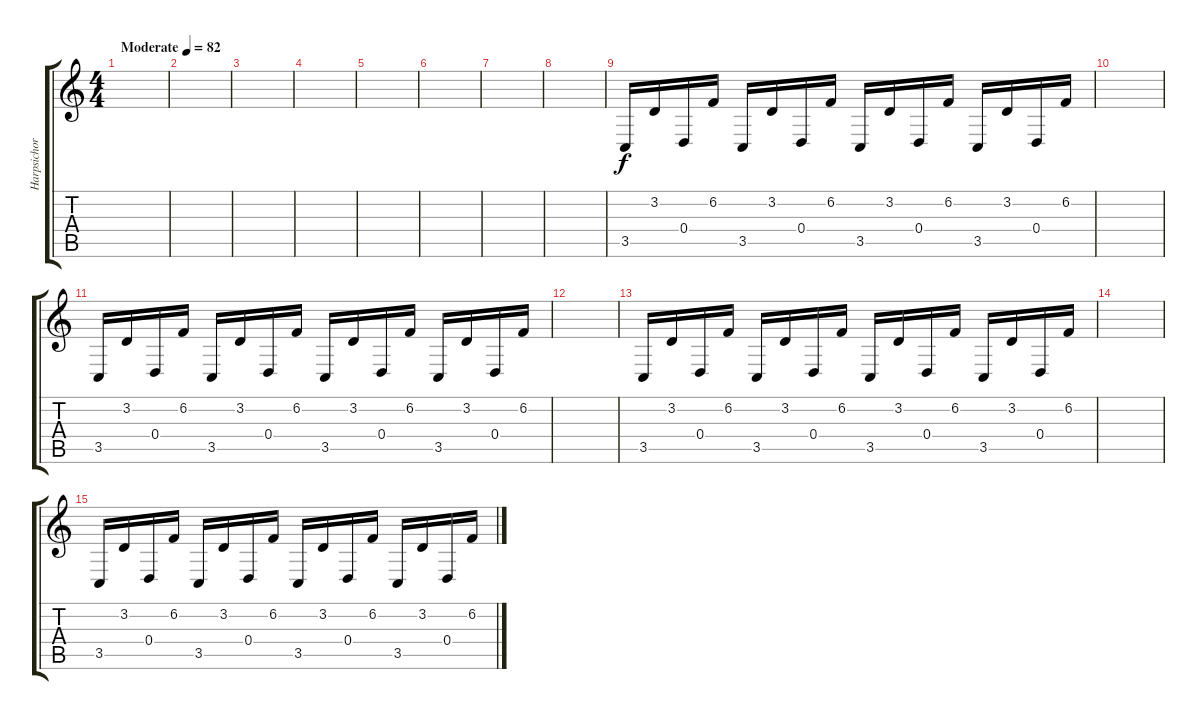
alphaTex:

\track ("Harpsichord" "Harpsichor") {instrument harpsichord}
\staff {score tabs}
\tuning (E4 B3 G3 D3 A2 E2) {hide}
\ts (4 4)
\tempo (82 "Moderate")
\clef g2
\ks c
|
|
|
|
|
|
|
|
3.5.16 3.2.16 0.4.16 6.2.16 3.5.16 3.2.16 0.4.16 6.2.16 3.5.16 3.2.16 0.4.16 6.2.16 3.5.16 3.2.16 0.4.16 6.2.16 |
|
3.5.16 3.2.16 0.4.16 6.2.16 3.5.16 3.2.16 0.4.16 6.2.16 3.5.16 3.2.16 0.4.16 6.2.16 3.5.16 3.2.16 0.4.16 6.2.16 |
|
3.5.16 3.2.16 0.4.16 6.2.16 3.5.16 3.2.16 0.4.16 6.2.16 3.5.16 3.2.16 0.4.16 6.2.16 3.5.16 3.2.16 0.4.16 6.2.16 |
|
3.5.16 3.2.16 0.4.16 6.2.16 3.5.16 3.2.16 0.4.16 6.2.16 3.5.16 3.2.16 0.4.16 6.2.16 3.5.16 3.2.16 0.4.16 6.2.16
